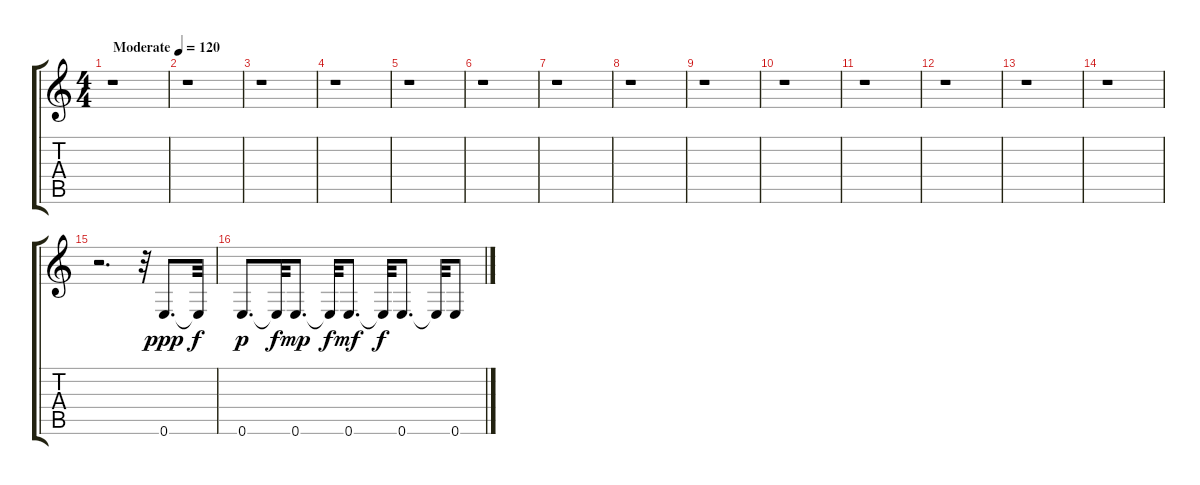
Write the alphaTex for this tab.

\track "" {instrument distortionguitar}
\staff {score tabs}
\tuning (E4 B3 G3 D3 A2 E2) {hide}
\ts (4 4)
\tempo (120 "Moderate")
\clef g2
\ks c
r.1{dy ppp instrument distortionguitar} |
r.1 |
r.1 |
r.1 |
r.1 |
r.1 |
r.1 |
r.1 |
r.1 |
r.1 |
r.1 |
r.1 |
r.1 |
r.1 |
r.2{d} r.32 0.6.8{d} 0.6{t}.32{dy f} |
0.6.8{d dy p} 0.6{t}.32{dy f} 0.6.8{d dy mp} 0.6{t}.32{dy f} 0.6.8{d dy mf} 0.6{t}.32{dy f} 0.6.8{d} 0.6{t}.32 0.6.8
